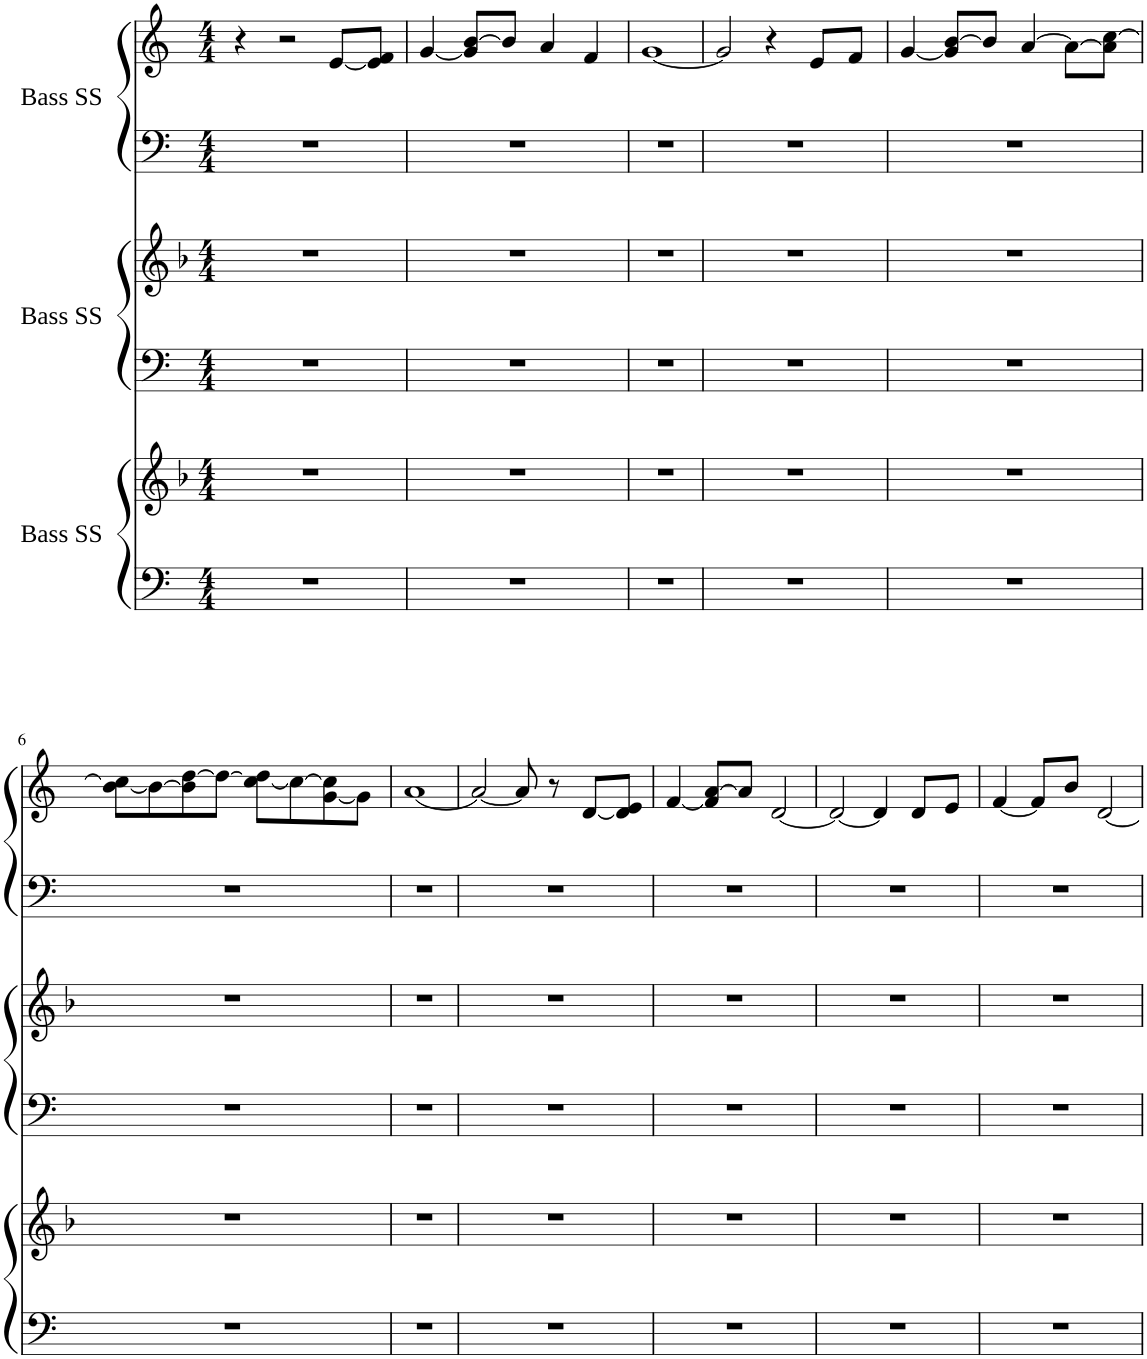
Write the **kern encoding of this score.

**kern	**kern	**kern	**kern	**kern	**kern
*part3	*part3	*part2	*part2	*part1	*part1
*staff6	*staff5	*staff4	*staff3	*staff2	*staff1
*I"Bass SS	*	*I"Bass SS	*	*I"Bass SS	*
*I'B	*	*I'B	*	*I'B	*
*clefF4	*clefG2	*clefF4	*clefG2	*clefF4	*clefG2
*	*k[b-]	*	*k[b-]	*k[]	*k[]
*M4/4	*M4/4	*M4/4	*M4/4	*M4/4	*M4/4
=1	=1	=1	=1	=1	=1
1r	1r	1r	1r	1r	4r
.	.	.	.	.	2r
.	.	.	.	.	[8e/L
.	.	.	.	.	8e/] 8f/J
=2	=2	=2	=2	=2	=2
1r	1r	1r	1r	1r	[4g/
.	.	.	.	.	8g/] [8b/L
.	.	.	.	.	8b/J]
.	.	.	.	.	4a/
.	.	.	.	.	4f/
=3	=3	=3	=3	=3	=3
1r	1r	1r	1r	1r	[1g
=4	=4	=4	=4	=4	=4
1r	1r	1r	1r	1r	2g/]
.	.	.	.	.	4r
.	.	.	.	.	8e/L
.	.	.	.	.	8f/J
=5	=5	=5	=5	=5	=5
1r	1r	1r	1r	1r	[4g/
.	.	.	.	.	8g/] [8b/L
.	.	.	.	.	8b/J]
.	.	.	.	.	[4a/
.	.	.	.	.	8a\L_
.	.	.	.	.	8a\] [8cc\J
!!LO:LB:g=z
=6	=6	=6	=6	=6	=6
1r	1r	1r	1r	1r	[8b\ 8cc\]L
.	.	.	.	.	8b\_
.	.	.	.	.	8b\] [8dd\
.	.	.	.	.	8dd\J_
.	.	.	.	.	[8cc\ 8dd\]L
.	.	.	.	.	8cc\_
.	.	.	.	.	[8g\ 8cc\]
.	.	.	.	.	8g\J]
=7	=7	=7	=7	=7	=7
1r	1r	1r	1r	1r	[1a
=8	=8	=8	=8	=8	=8
1r	1r	1r	1r	1r	2a/_
.	.	.	.	.	8a/]
.	.	.	.	.	8r
.	.	.	.	.	[8d/L
.	.	.	.	.	8d/] 8e/J
=9	=9	=9	=9	=9	=9
1r	1r	1r	1r	1r	[4f/
.	.	.	.	.	8f/] [8a/L
.	.	.	.	.	8a/J]
.	.	.	.	.	[2d/
=10	=10	=10	=10	=10	=10
1r	1r	1r	1r	1r	2d/_
.	.	.	.	.	4d/]
.	.	.	.	.	8d/L
.	.	.	.	.	8e/J
=11	=11	=11	=11	=11	=11
1r	1r	1r	1r	1r	[4f/
.	.	.	.	.	8f/L]
.	.	.	.	.	8b/J
.	.	.	.	.	[2d/
=	=	=	=	=	=
*-	*-	*-	*-	*-	*-
